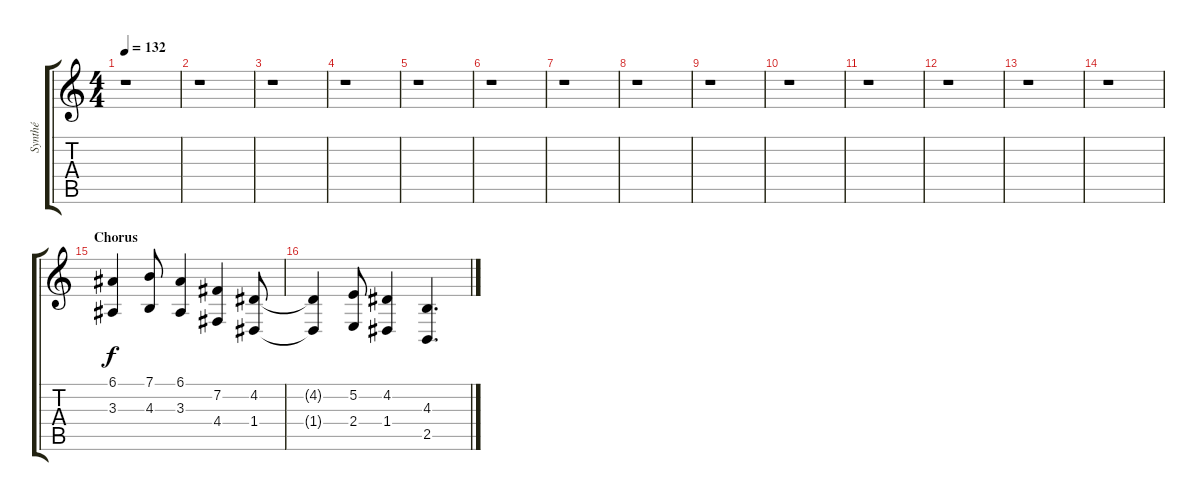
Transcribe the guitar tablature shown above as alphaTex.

\track ("Synthé" "Synthé") {instrument tangoaccordion}
\staff {score tabs}
\tuning (E4 B3 G3 D3 A2 E2) {hide}
\ts (4 4)
\tempo 132
\clef g2
\ks c
r.1{dy f} |
r.1 |
r.1 |
r.1 |
r.1 |
r.1 |
r.1 |
r.1 |
r.1 |
r.1 |
r.1 |
r.1 |
r.1 |
r.1 |
\section ("" "Chorus")
(6.1 3.3).4 (7.1 4.3).8 (6.1 3.3).4 (7.2 4.4).4 (4.2 1.4).8 |
(4.2{t} 1.4{t}).4 (5.2 2.4).8 (4.2 1.4).4 (4.3 2.5).4{d}
